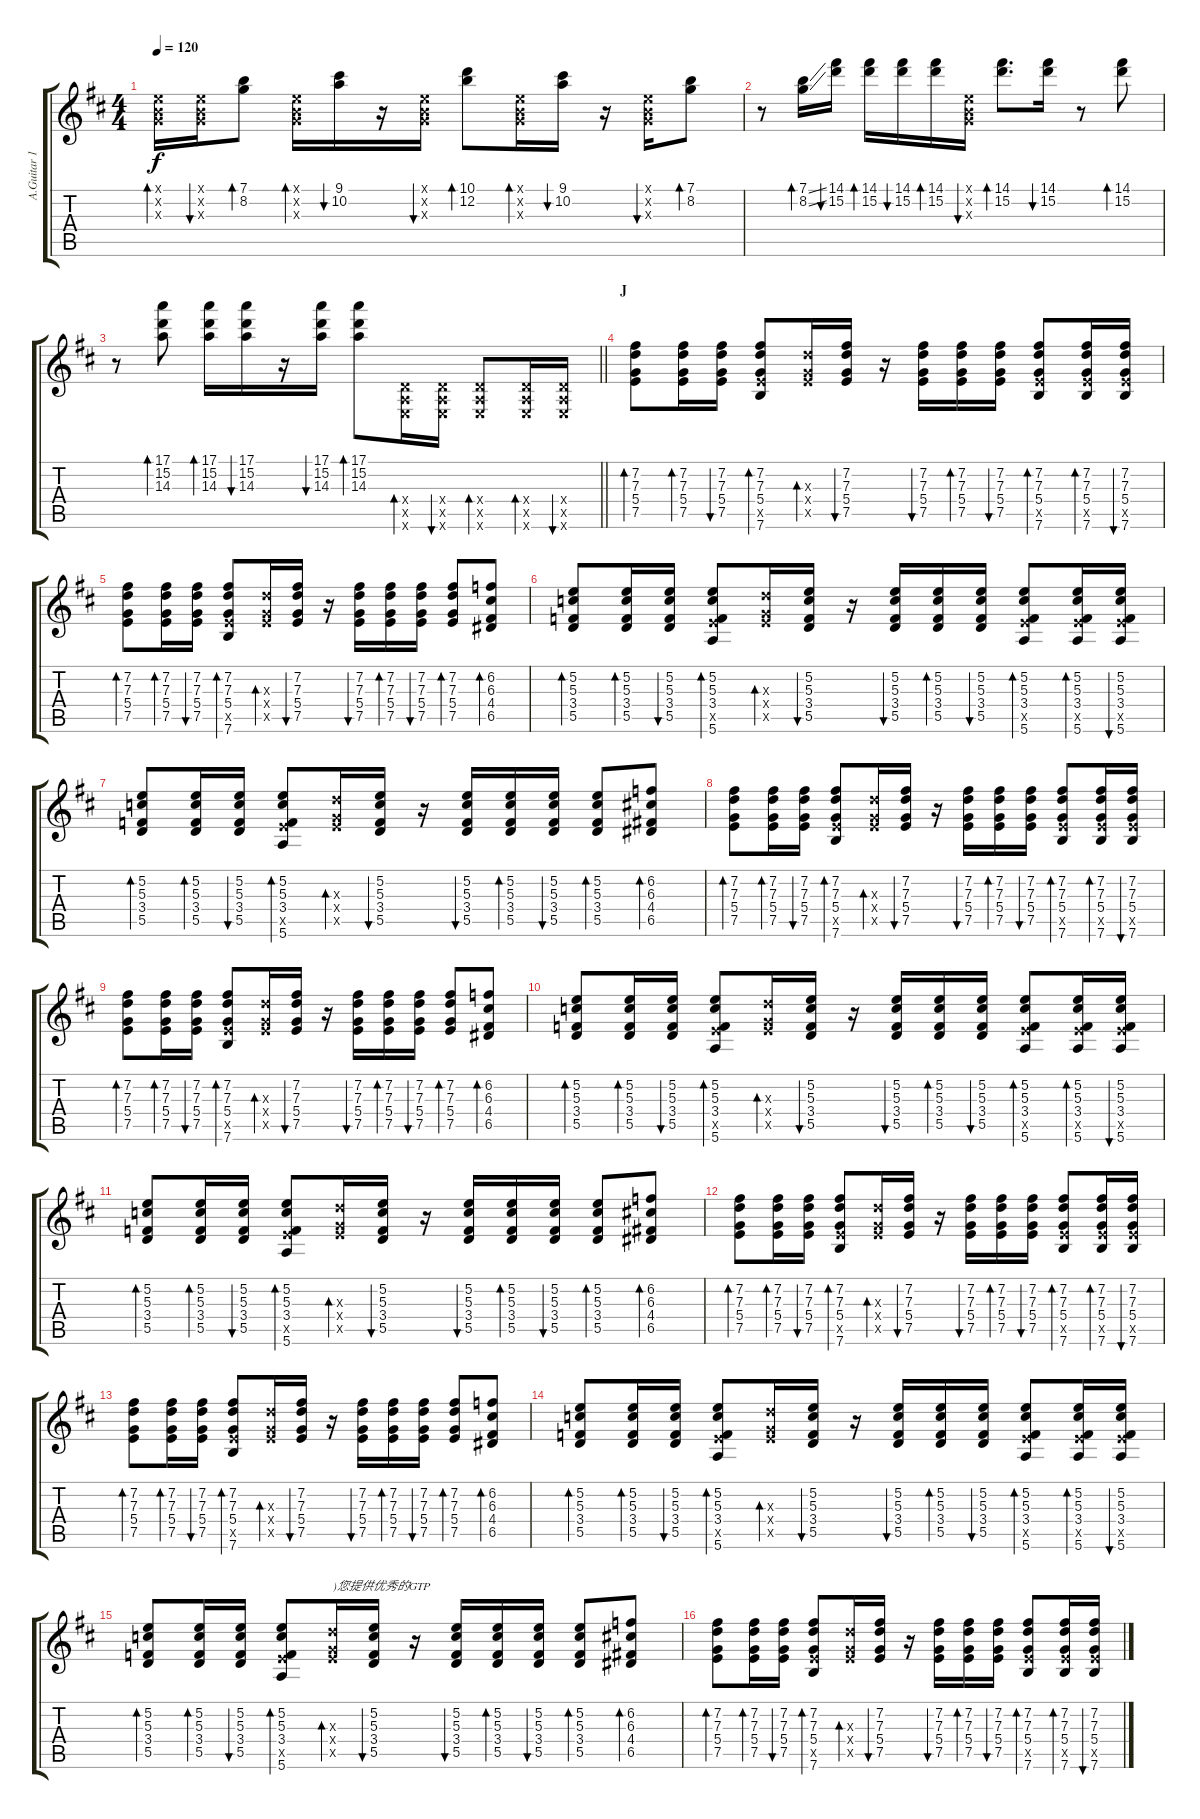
\track ("A.Guitar 1" "A.Guitar 1") {instrument acousticguitarsteel}
\staff {score tabs}
\tuning (E4 B3 G3 D3 A2 E2) {hide}
\ts (4 4)
\tempo 120
\clef g2
\ks d
(0.1{x} 0.2{x} 0.3{x}).16{bd 30 dy f} (0.1{x} 0.2{x} 0.3{x}).16{bu 30} (7.1 8.2).8{bd 30} (0.1{x} 0.2{x} 0.3{x}).16{bd 30} (9.1 10.2).16{bu 30} r.16 (0.1{x} 0.2{x} 0.3{x}).16{bu 30} (10.1 12.2).8{bd 30} (0.1{x} 0.2{x} 0.3{x}).16{bd 30} (9.1 10.2).16{bu 30} r.16 (0.1{x} 0.2{x} 0.3{x}).16{bu 30} (7.1 8.2).8{bd 30} |
r.8 (7.1{ss} 8.2{ss}).16{bd 30} (14.1 15.2).16{bu 30} (14.1 15.2).16{bd 30} (14.1 15.2).16{bu 30} (14.1 15.2).16{bd 30} (0.1{x} 0.2{x} 0.3{x}).16{bu 30} (14.1 15.2).8{d bd 30} (14.1 15.2).16{bu 30} r.8 (14.1 15.2).8{bd 30} |
\barLineRight lightlight
r.8 (17.1 15.2 14.3).8{bd 30} (17.1 15.2 14.3).16{bd 30} (17.1 15.2 14.3).16{bu 30} r.16 (17.1 15.2 14.3).16{bu 30} (17.1 15.2 14.3).8{bd 30} (0.4{x} 0.5{x} 0.6{x}).16{bd 30} (0.4{x} 0.5{x} 0.6{x}).16{bu 30} (0.4{x} 0.5{x} 0.6{x}).8{bd 30} (0.4{x} 0.5{x} 0.6{x}).16{bd 30} (0.4{x} 0.5{x} 0.6{x}).16{bu 30} |
\section ("" "J")
(7.2 7.3 5.4 7.5).8{bd 30} (7.2 7.3 5.4 7.5).16{bd 30} (7.2 7.3 5.4 7.5).16{bu 30} (7.2 7.3 5.4 7.5{x} 7.6).8{bd 30} (7.3{x} 5.4{x} 7.5{x}).16{bd 30} (7.2 7.3 5.4 7.5).16{bu 30} r.16 (7.2 7.3 5.4 7.5).16{bu 30} (7.2 7.3 5.4 7.5).16{bd 30} (7.2 7.3 5.4 7.5).16{bu 30} (7.2 7.3 5.4 7.5{x} 7.6).8{bd 30} (7.2 7.3 5.4 7.5{x} 7.6).16{bd 30} (7.2 7.3 5.4 7.5{x} 7.6).16{bu 30} |
(7.2 7.3 5.4 7.5).8{bd 30} (7.2 7.3 5.4 7.5).16{bd 30} (7.2 7.3 5.4 7.5).16{bu 30} (7.2 7.3 5.4 7.5{x} 7.6).8{bd 30} (7.3{x} 5.4{x} 7.5{x}).16{bd 30} (7.2 7.3 5.4 7.5).16{bu 30} r.16 (7.2 7.3 5.4 7.5).16{bu 30} (7.2 7.3 5.4 7.5).16{bd 30} (7.2 7.3 5.4 7.5).16{bu 30} (7.2 7.3 5.4 7.5).8{bd 30} (6.2 6.3 4.4 6.5).8{bd 30} |
(5.2 5.3 3.4 5.5).8{bd 30} (5.2 5.3 3.4 5.5).16{bd 30} (5.2 5.3 3.4 5.5).16{bu 30} (5.2 5.3 3.4 7.5{x} 5.6).8{bd 30} (7.3{x} 5.4{x} 7.5{x}).16{bd 30} (5.2 5.3 3.4 5.5).16{bu 30} r.16 (5.2 5.3 3.4 5.5).16{bu 30} (5.2 5.3 3.4 5.5).16{bd 30} (5.2 5.3 3.4 5.5).16{bu 30} (5.2 5.3 3.4 7.5{x} 5.6).8{bd 30} (5.2 5.3 3.4 7.5{x} 5.6).16{bd 30} (5.2 5.3 3.4 7.5{x} 5.6).16{bu 30} |
(5.2 5.3 3.4 5.5).8{bd 30} (5.2 5.3 3.4 5.5).16{bd 30} (5.2 5.3 3.4 5.5).16{bu 30} (5.2 5.3 3.4 7.5{x} 5.6).8{bd 30} (7.3{x} 5.4{x} 7.5{x}).16{bd 30} (5.2 5.3 3.4 5.5).16{bu 30} r.16 (5.2 5.3 3.4 5.5).16{bu 30} (5.2 5.3 3.4 5.5).16{bd 30} (5.2 5.3 3.4 5.5).16{bu 30} (5.2 5.3 3.4 5.5).8{bd 30} (6.2 6.3 4.4 6.5).8{bd 30} |
(7.2 7.3 5.4 7.5).8{bd 30} (7.2 7.3 5.4 7.5).16{bd 30} (7.2 7.3 5.4 7.5).16{bu 30} (7.2 7.3 5.4 7.5{x} 7.6).8{bd 30} (7.3{x} 5.4{x} 7.5{x}).16{bd 30} (7.2 7.3 5.4 7.5).16{bu 30} r.16 (7.2 7.3 5.4 7.5).16{bu 30} (7.2 7.3 5.4 7.5).16{bd 30} (7.2 7.3 5.4 7.5).16{bu 30} (7.2 7.3 5.4 7.5{x} 7.6).8{bd 30} (7.2 7.3 5.4 7.5{x} 7.6).16{bd 30} (7.2 7.3 5.4 7.5{x} 7.6).16{bu 30} |
(7.2 7.3 5.4 7.5).8{bd 30} (7.2 7.3 5.4 7.5).16{bd 30} (7.2 7.3 5.4 7.5).16{bu 30} (7.2 7.3 5.4 7.5{x} 7.6).8{bd 30} (7.3{x} 5.4{x} 7.5{x}).16{bd 30} (7.2 7.3 5.4 7.5).16{bu 30} r.16 (7.2 7.3 5.4 7.5).16{bu 30} (7.2 7.3 5.4 7.5).16{bd 30} (7.2 7.3 5.4 7.5).16{bu 30} (7.2 7.3 5.4 7.5).8{bd 30} (6.2 6.3 4.4 6.5).8{bd 30} |
(5.2 5.3 3.4 5.5).8{bd 30} (5.2 5.3 3.4 5.5).16{bd 30} (5.2 5.3 3.4 5.5).16{bu 30} (5.2 5.3 3.4 7.5{x} 5.6).8{bd 30} (7.3{x} 5.4{x} 7.5{x}).16{bd 30} (5.2 5.3 3.4 5.5).16{bu 30} r.16 (5.2 5.3 3.4 5.5).16{bu 30} (5.2 5.3 3.4 5.5).16{bd 30} (5.2 5.3 3.4 5.5).16{bu 30} (5.2 5.3 3.4 7.5{x} 5.6).8{bd 30} (5.2 5.3 3.4 7.5{x} 5.6).16{bd 30} (5.2 5.3 3.4 7.5{x} 5.6).16{bu 30} |
(5.2 5.3 3.4 5.5).8{bd 30} (5.2 5.3 3.4 5.5).16{bd 30} (5.2 5.3 3.4 5.5).16{bu 30} (5.2 5.3 3.4 7.5{x} 5.6).8{bd 30} (7.3{x} 5.4{x} 7.5{x}).16{bd 30} (5.2 5.3 3.4 5.5).16{bu 30} r.16 (5.2 5.3 3.4 5.5).16{bu 30} (5.2 5.3 3.4 5.5).16{bd 30} (5.2 5.3 3.4 5.5).16{bu 30} (5.2 5.3 3.4 5.5).8{bd 30} (6.2 6.3 4.4 6.5).8{bd 30} |
(7.2 7.3 5.4 7.5).8{bd 30} (7.2 7.3 5.4 7.5).16{bd 30} (7.2 7.3 5.4 7.5).16{bu 30} (7.2 7.3 5.4 7.5{x} 7.6).8{bd 30} (7.3{x} 5.4{x} 7.5{x}).16{bd 30} (7.2 7.3 5.4 7.5).16{bu 30} r.16 (7.2 7.3 5.4 7.5).16{bu 30} (7.2 7.3 5.4 7.5).16{bd 30} (7.2 7.3 5.4 7.5).16{bu 30} (7.2 7.3 5.4 7.5{x} 7.6).8{bd 30} (7.2 7.3 5.4 7.5{x} 7.6).16{bd 30} (7.2 7.3 5.4 7.5{x} 7.6).16{bu 30} |
(7.2 7.3 5.4 7.5).8{bd 30} (7.2 7.3 5.4 7.5).16{bd 30} (7.2 7.3 5.4 7.5).16{bu 30} (7.2 7.3 5.4 7.5{x} 7.6).8{bd 30} (7.3{x} 5.4{x} 7.5{x}).16{bd 30} (7.2 7.3 5.4 7.5).16{bu 30} r.16 (7.2 7.3 5.4 7.5).16{bu 30} (7.2 7.3 5.4 7.5).16{bd 30} (7.2 7.3 5.4 7.5).16{bu 30} (7.2 7.3 5.4 7.5).8{bd 30} (6.2 6.3 4.4 6.5).8{bd 30} |
(5.2 5.3 3.4 5.5).8{bd 30} (5.2 5.3 3.4 5.5).16{bd 30} (5.2 5.3 3.4 5.5).16{bu 30} (5.2 5.3 3.4 7.5{x} 5.6).8{bd 30} (7.3{x} 5.4{x} 7.5{x}).16{bd 30} (5.2 5.3 3.4 5.5).16{bu 30} r.16 (5.2 5.3 3.4 5.5).16{bu 30} (5.2 5.3 3.4 5.5).16{bd 30} (5.2 5.3 3.4 5.5).16{bu 30} (5.2 5.3 3.4 7.5{x} 5.6).8{bd 30} (5.2 5.3 3.4 7.5{x} 5.6).16{bd 30} (5.2 5.3 3.4 7.5{x} 5.6).16{bu 30} |
(5.2 5.3 3.4 5.5).8{bd 30} (5.2 5.3 3.4 5.5).16{bd 30} (5.2 5.3 3.4 5.5).16{bu 30} (5.2 5.3 3.4 7.5{x} 5.6).8{bd 30} (7.3{x} 5.4{x} 7.5{x}).16{bd 30 txt ")您提供优秀的GTP"} (5.2 5.3 3.4 5.5).16{bu 30} r.16 (5.2 5.3 3.4 5.5).16{bu 30} (5.2 5.3 3.4 5.5).16{bd 30} (5.2 5.3 3.4 5.5).16{bu 30} (5.2 5.3 3.4 5.5).8{bd 30} (6.2 6.3 4.4 6.5).8{bd 30} |
(7.2 7.3 5.4 7.5).8{bd 30} (7.2 7.3 5.4 7.5).16{bd 30} (7.2 7.3 5.4 7.5).16{bu 30} (7.2 7.3 5.4 7.5{x} 7.6).8{bd 30} (7.3{x} 5.4{x} 7.5{x}).16{bd 30} (7.2 7.3 5.4 7.5).16{bu 30} r.16 (7.2 7.3 5.4 7.5).16{bu 30} (7.2 7.3 5.4 7.5).16{bd 30} (7.2 7.3 5.4 7.5).16{bu 30} (7.2 7.3 5.4 7.5{x} 7.6).8{bd 30} (7.2 7.3 5.4 7.5{x} 7.6).16{bd 30} (7.2 7.3 5.4 7.5{x} 7.6).16{bu 30}
